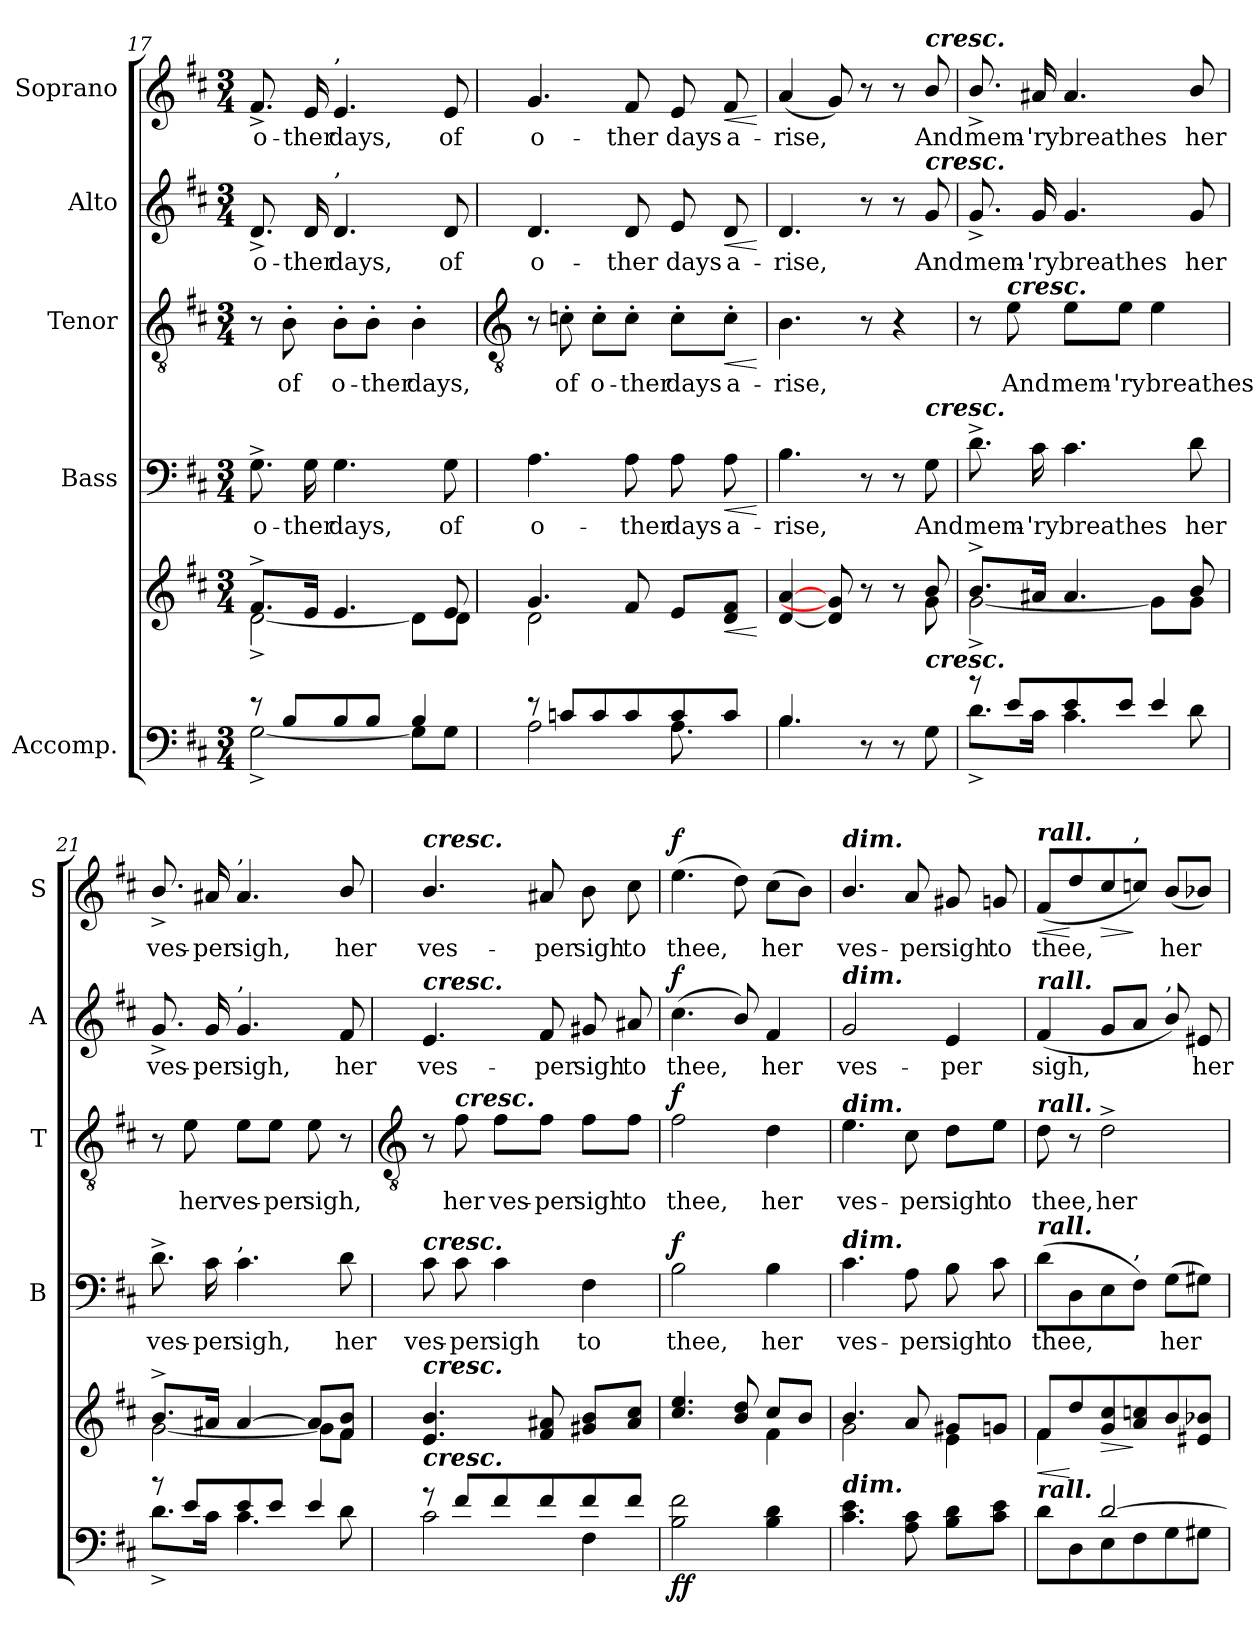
**kern	**kern	**dynam	**kern	**text	**dynam	**kern	**text	**dynam	**kern	**text	**dynam	**kern	**text	**dynam
*part5	*part5	*part5	*part4	*part4	*part4	*part3	*part3	*part3	*part2	*part2	*part2	*part1	*part1	*part1
*staff6	*staff5	*staff5/6	*staff4	*staff4	*staff4	*staff3	*staff3	*staff3	*staff2	*staff2	*staff2	*staff1	*staff1	*staff1
*I"Accomp.	*	*	*I"Bass	*	*	*I"Tenor	*	*	*I"Alto	*	*	*I"Soprano	*	*
*	*	*	*I'B	*	*	*I'T	*	*	*I'A	*	*	*I'S	*	*
*clefF4	*clefG2	*	*clefF4	*	*	*clefGv2	*	*	*clefG2	*	*	*clefG2	*	*
*k[f#c#]	*k[f#c#]	*	*k[f#c#]	*	*	*k[f#c#]	*	*	*k[f#c#]	*	*	*k[f#c#]	*	*
*D:	*D:	*	*D:	*	*	*D:	*	*	*D:	*	*	*D:	*	*
*M3/4	*M3/4	*	*M3/4	*	*	*M3/4	*	*	*M3/4	*	*	*M3/4	*	*
=17	=17	=17	=17	=17	=17	=17	=17	=17	=17	=17	=17	=17	=17	=17
*^	*^	*	*	*	*	*	*	*	*	*	*	*	*	*
!	!	!	!	!	!	!LO:LY:b	!	!	!	!	!	!LO:LY:b	!	!	!LO:LY:b	!
8r	[2G^\	8.f#^/L	[2d^\	.	8.G^	o-	.	8r	.	.	8.d^	o-	.	8.f#^	o-	.
!	!	!	!	!	!	!	!	!	!LO:LY:b	!	!	!	!	!	!	!
8B/L	.	.	.	.	.	.	.	8B'	of	.	.	.	.	.	.	.
!	!	!	!	!	!	!LO:LY:b	!	!	!	!	!	!LO:LY:b	!	!	!LO:LY:b	!
.	.	16e/J	.	.	16G	-ther	.	.	.	.	16d	-ther	.	16e	-ther	.
!	!	!	!	!	!	!	!	!	!	!	!	!	!	!LO:TX:a:t=,	!	!
!	!	!	!	!	!	!	!	!	!	!	!LO:TX:a:t=,	!	!	!	!	!
!	!	!	!	!	!	!LO:LY:b	!	!	!LO:LY:b	!	!	!LO:LY:b	!	!	!LO:LY:b	!
8B/	.	4.e/	.	.	4.G	days,	.	8B'\L	o-	.	4.d	days,	.	4.e	days,	.
!	!	!	!	!	!	!	!	!	!LO:LY:b	!	!	!	!	!	!	!
8B/J	.	.	.	.	.	.	.	8B'\J	-ther	.	.	.	.	.	.	.
!	!	!	!	!	!	!	!	!	!LO:LY:b	!	!	!	!	!	!	!
4B/	8G\L]	.	8d\L]	.	.	.	.	4B'	days,	.	.	.	.	.	.	.
!	!	!	!	!	!	!LO:LY:b	!	!	!	!	!	!LO:LY:b	!	!	!LO:LY:b	!
.	8G\J	8e/	8d\J	.	8G	of	.	.	.	.	8d	of	.	8e	of	.
!!LO:LB:g=z
=18	=18	=18	=18	=18	=18	=18	=18	=18	=18	=18	=18	=18	=18	=18	=18	=18
*	*	*	*	*	*	*	*	*clefGv2	*	*	*	*	*	*	*	*
!	!	!	!	!	!	!LO:LY:b	!	!	!	!	!	!LO:LY:b	!	!	!LO:LY:b	!
8r	2A\	4.g/	2d\	.	4.A	o-	.	8r	.	.	4.d	o-	.	4.g	o-	.
!	!	!	!	!	!	!	!	!	!LO:LY:b	!	!	!	!	!	!	!
8cn/L	.	.	.	.	.	.	.	8cn'	of	.	.	.	.	.	.	.
!	!	!	!	!	!	!	!	!	!LO:LY:b	!	!	!	!	!	!	!
8c/	.	.	.	.	.	.	.	8c'\L	o-	.	.	.	.	.	.	.
!	!	!	!	!	!	!LO:LY:b	!	!	!LO:LY:b	!	!	!LO:LY:b	!	!	!LO:LY:b	!
8c/	.	8f#/	.	.	8A	-ther	.	8c'\J	-ther	.	8d	-ther	.	8f#	-ther	.
!	!	!	!	!	!	!LO:LY:b	!	!	!LO:LY:b	!	!	!LO:LY:b	!	!	!LO:LY:b	!
8c/	8.A\	8e/L	4ryy	.	8A	days	.	8c'\L	days	.	8e	days	.	8e	days	.
!	!	!	!	!LO:HP:b	!	!LO:LY:b	!LO:HP:b	!	!LO:LY:b	!LO:HP:b	!	!LO:LY:b	!LO:HP:b	!	!LO:LY:b	!LO:HP:b
8c/J	.	8d/ 8f#/J	.	<	8A	a-	<	8c'\J	a-	<	8d	a-	<	8f#	a-	<
.	16ryy	.	.	.	.	.	.	.	.	.	.	.	.	.	.	.
*v	*v	*	*	*	*	*	*	*	*	*	*	*	*	*	*	*
*	*v	*v	*	*	*	*	*	*	*	*	*	*	*	*	*
.	.	[	.	.	[	.	.	[	.	.	[	.	.	[
=19	=19	=19	=19	=19	=19	=19	=19	=19	=19	=19	=19	=19	=19	=19
*^	*^	*	*	*	*	*	*	*	*	*	*	*	*	*
!	!	!	!	!	!	!LO:LY:b	!	!	!LO:LY:b	!	!	!LO:LY:b	!	!	!LO:LY:b	!
4.B/	4.B\	[4d/ [4a/	4.ryy	.	4.B	-rise,	.	4.B	-rise,	.	4.d	-rise,	.	(<4a	-rise,	.
.	.	8d/] 8g/]	.	.	.	.	.	.	.	.	.	.	.	8g)	.	.
8ryy	8r	8ryy	8r	.	8r	.	.	8r	.	.	8r	.	.	8r	.	.
4ryy	8r	8ryy	8r	.	8r	.	.	4r	.	.	8r	.	.	8r	.	.
!	!	!	!	!	!	!	!	!	!	!	!	!	!	!LO:TX:a:Bi:t=cresc.	!	!
!	!	!	!	!	!	!	!	!	!	!	!LO:TX:a:Bi:t=cresc.	!	!	!	!	!
!	!	!	!	!	!LO:TX:a:Bi:t=cresc.	!	!	!	!	!	!	!	!	!	!	!
!	!	!LO:TX:b:Bi:t=cresc.	!	!	!	!	!	!	!	!	!	!	!	!	!	!
!	!	!	!	!	!	!LO:LY:b	!	!	!	!	!	!LO:LY:b	!	!	!LO:LY:b	!
.	8G\	8b/	8g\	.	8G	And	.	.	.	.	8g	And	.	8b/	And	.
=20	=20	=20	=20	=20	=20	=20	=20	=20	=20	=20	=20	=20	=20	=20	=20	=20
!	!	!	!	!	!	!LO:LY:b	!	!	!	!	!	!LO:LY:b	!	!	!LO:LY:b	!
8r	8.d^\L	8.b^/L	[2g^\	.	8.d^	mem-	.	8r	.	.	8.g^	mem-	.	8.b^/	mem-	.
!	!	!	!	!	!	!	!	!LO:TX:a:Bi:t=cresc.	!	!	!	!	!	!	!	!
!	!	!	!	!	!	!	!	!	!LO:LY:b	!	!	!	!	!	!	!
8e/L	.	.	.	.	.	.	.	8e	And	.	.	.	.	.	.	.
!	!	!	!	!	!	!LO:LY:b	!	!	!	!	!	!LO:LY:b	!	!	!LO:LY:b	!
.	16c#\J	16a#X/J	.	.	16c#	-'ry	.	.	.	.	16g	-'ry	.	16a#X	-'ry	.
!	!	!	!	!	!	!LO:LY:b	!	!	!LO:LY:b	!	!	!LO:LY:b	!	!	!LO:LY:b	!
8e/	4.c#\	4.a#/	.	.	4.c#	breathes	.	8e\L	mem-	.	4.g	breathes	.	4.a#	breathes	.
!	!	!	!	!	!	!	!	!	!LO:LY:b	!	!	!	!	!	!	!
8e/J	.	.	.	.	.	.	.	8e\J	-'ry	.	.	.	.	.	.	.
!	!	!	!	!	!	!	!	!	!LO:LY:b	!	!	!	!	!	!	!
4e/	.	.	8g\L]	.	.	.	.	4e	breathes	.	.	.	.	.	.	.
!	!	!	!	!	!	!LO:LY:b	!	!	!	!	!	!LO:LY:b	!	!	!LO:LY:b	!
.	8d\	8b/	8g\J	.	8d	her	.	.	.	.	8g	her	.	8b/	her	.
=21	=21	=21	=21	=21	=21	=21	=21	=21	=21	=21	=21	=21	=21	=21	=21	=21
!	!	!	!	!	!	!LO:LY:b	!	!	!	!	!	!LO:LY:b	!	!	!LO:LY:b	!
8r	8.d^\L	8.b^/L	[2g\	.	8.d^	ves-	.	8r	.	.	8.g^	ves-	.	8.b^/	ves-	.
!	!	!	!	!	!	!	!	!	!LO:LY:b	!	!	!	!	!	!	!
8e/L	.	.	.	.	.	.	.	8e	her	.	.	.	.	.	.	.
!	!	!	!	!	!	!LO:LY:b	!	!	!	!	!	!LO:LY:b	!	!	!LO:LY:b	!
.	16c#\J	16a#X/J	.	.	16c#	-per	.	.	.	.	16g	-per	.	16a#X	-per	.
!	!	!	!	!	!	!	!	!	!	!	!	!	!	!LO:TX:a:t=,	!	!
!	!	!	!	!	!	!	!	!	!	!	!LO:TX:a:t=,	!	!	!	!	!
!	!	!	!	!	!LO:TX:a:t=,	!	!	!	!	!	!	!	!	!	!	!
!	!	!	!	!	!	!LO:LY:b	!	!	!LO:LY:b	!	!	!LO:LY:b	!	!	!LO:LY:b	!
8e/	4.c#\	[4a#/	.	.	4.c#	sigh,	.	8e\L	ves-	.	4.g	sigh,	.	4.a#	sigh,	.
!	!	!	!	!	!	!	!	!	!LO:LY:b	!	!	!	!	!	!	!
8e/J	.	.	.	.	.	.	.	8e\J	-per	.	.	.	.	.	.	.
!	!	!	!	!	!	!	!	!	!LO:LY:b	!	!	!	!	!	!	!
4e/	.	8a#/L]	8g\L]	.	.	.	.	8e	sigh,	.	.	.	.	.	.	.
!	!	!	!	!	!	!LO:LY:b	!	!	!	!	!	!LO:LY:b	!	!	!LO:LY:b	!
.	8d\	8f#/ 8b/J	8f#\J	.	8d	her	.	8r	.	.	8f#	her	.	8b/	her	.
!!LO:LB:g=z
=22	=22	=22	=22	=22	=22	=22	=22	=22	=22	=22	=22	=22	=22	=22	=22	=22
*	*	*	*	*	*	*	*	*clefGv2	*	*	*	*	*	*	*	*
!	!	!	!	!	!	!	!	!	!	!	!	!	!	!LO:TX:a:Bi:t=cresc.	!	!
!	!	!	!	!	!	!	!	!	!	!	!LO:TX:a:Bi:t=cresc.	!	!	!	!	!
!	!	!	!	!	!LO:TX:a:Bi:t=cresc.	!	!	!	!	!	!	!	!	!	!	!
!	!	!LO:TX:a:Bi:t=cresc.	!	!	!	!	!	!	!	!	!	!	!	!	!	!
!LO:TX:a:Bi:t=cresc.	!	!	!	!	!	!	!	!	!	!	!	!	!	!	!	!
!	!	!	!LO:N:vis=1	!	!	!LO:LY:b	!	!	!	!	!	!LO:LY:b	!	!	!LO:LY:b	!
8r	2c#\	4.e/ 4.b/	2.ryy	.	8c#	ves-	.	8r	.	.	4.e	ves-	.	4.b/	ves-	.
!	!	!	!	!	!	!	!	!LO:TX:a:Bi:t=cresc.	!	!	!	!	!	!	!	!
!	!	!	!	!	!	!LO:LY:b	!	!	!LO:LY:b	!	!	!	!	!	!	!
8f#/L	.	.	.	.	8c#	-per	.	8f#	her	.	.	.	.	.	.	.
!	!	!	!	!	!	!LO:LY:b	!	!	!LO:LY:b	!	!	!	!	!	!	!
8f#/	.	.	.	.	4c#	sigh	.	8f#\L	ves-	.	.	.	.	.	.	.
!	!	!	!	!	!	!	!	!	!LO:LY:b	!	!	!LO:LY:b	!	!	!LO:LY:b	!
8f#/	.	8f#/ 8a#X/	.	.	.	.	.	8f#\J	-per	.	8f#	-per	.	8a#X	-per	.
!	!	!	!	!	!	!LO:LY:b	!	!	!LO:LY:b	!	!	!LO:LY:b	!	!	!LO:LY:b	!
8f#/	4F#\	8g#X/ 8b/L	.	.	4F#	to	.	8f#\L	sigh	.	8g#X	sigh	.	8b	sigh	.
!	!	!	!	!	!	!	!	!	!LO:LY:b	!	!	!LO:LY:b	!	!	!LO:LY:b	!
8f#/J	.	8a#/ 8cc#/J	.	.	.	.	.	8f#\J	to	.	8a#X	to	.	8cc#	to	.
=23	=23	=23	=23	=23	=23	=23	=23	=23	=23	=23	=23	=23	=23	=23	=23	=23
!LO:N:vis=1	!	!	!	!LO:DY:b=2	!	!LO:LY:b	!	!	!LO:LY:b	!	!	!LO:LY:b	!	!	!LO:LY:b	!
!	!	!	!	!LO:DY:n=1:b	!	!	!LO:DY:b	!	!	!LO:DY:b	!	!	!LO:DY:b	!	!	!LO:DY:b
2.ryy	2B\ 2f#\	4.cc#/ 4.ee/	2ryy	f f	2B	thee,	f	2f#	thee,	f	(<4.cc#	thee,	f	(>4.ee	thee,	f
.	.	8b/ 8dd/	.	.	.	.	.	.	.	.	8b/)	.	.	8dd)	.	.
!	!	!	!	!	!	!LO:LY:b	!	!	!LO:LY:b	!	!	!LO:LY:b	!	!	!LO:LY:b	!
.	4B\ 4d\	8cc#/L	4f#\	.	4B	her	.	4d	her	.	4f#	her	.	(>8cc#L	her	.
.	.	8b/J	.	.	.	.	.	.	.	.	.	.	.	8bJ)	.	.
=24	=24	=24	=24	=24	=24	=24	=24	=24	=24	=24	=24	=24	=24	=24	=24	=24
!	!	!	!	!	!	!	!	!	!	!	!	!	!	!LO:TX:a:Bi:t=dim.	!	!
!	!	!	!	!	!	!	!	!	!	!	!LO:TX:a:Bi:t=dim.	!	!	!	!	!
!	!	!	!	!	!	!	!	!LO:TX:a:Bi:t=dim.	!	!	!	!	!	!	!	!
!	!	!	!	!	!LO:TX:a:Bi:t=dim.	!	!	!	!	!	!	!	!	!	!	!
!LO:TX:a:Bi:t=dim.	!	!	!	!	!	!	!	!	!	!	!	!	!	!	!	!
!LO:N:vis=1	!	!	!	!	!	!LO:LY:b	!	!	!LO:LY:b	!	!	!LO:LY:b	!	!	!LO:LY:b	!
2.ryy	4.c#\ 4.e\	4.b/	2g\	.	4.c#	ves-	.	4.e	ves-	.	2g	ves-	.	4.b/	ves-	.
!	!	!	!	!	!	!LO:LY:b	!	!	!LO:LY:b	!	!	!	!	!	!LO:LY:b	!
.	8A\ 8c#\	8a/	.	.	8A	-per	.	8c#	-per	.	.	.	.	8a	-per	.
!	!	!	!	!	!	!LO:LY:b	!	!	!LO:LY:b	!	!	!LO:LY:b	!	!	!LO:LY:b	!
.	8B\ 8d\L	8g#X/L	4e\	.	8B	sigh	.	8d\L	sigh	.	4e	-per	.	8g#X	sigh	.
!	!	!	!	!	!	!LO:LY:b	!	!	!LO:LY:b	!	!	!	!	!	!LO:LY:b	!
.	8c#\ 8e\J	8gn/J	.	.	8c#	to	.	8e\J	to	.	.	.	.	8gn	to	.
=25	=25	=25	=25	=25	=25	=25	=25	=25	=25	=25	=25	=25	=25	=25	=25	=25
!	!	!	!	!	!	!	!	!	!	!	!	!	!	!LO:TX:a:Bi:t=rall.	!	!
!	!	!	!	!	!	!	!	!	!	!	!LO:TX:a:Bi:t=rall.	!	!	!	!	!
!	!	!	!	!	!	!	!	!LO:TX:a:Bi:t=rall.	!	!	!	!	!	!	!	!
!	!	!	!	!	!LO:TX:a:Bi:t=rall.	!	!	!	!	!	!	!	!	!	!	!
!	!	!LO:TX:b:Bi:t=rall.	!	!	!	!	!	!	!	!	!	!	!	!	!	!
!	!	!	!	!LO:HP:b	!	!LO:LY:b	!	!	!LO:LY:b	!	!	!LO:LY:b	!	!	!LO:LY:b	!LO:HP:b
4ryy	8d\L	8f#/L	4f#\	<	(>8dL	thee,	.	8d	thee,	.	(<4f#	sigh,	.	(<8f#L	thee,	<
.	8D\	8dd/	.	[	8D	.	.	8r	.	.	.	.	.	8dd	.	[
!	!	!	!	!LO:HP:b	!	!	!	!	!LO:LY:b	!	!	!	!	!	!	!LO:HP:b
[2d/	8E\	8g/ 8cc#/	2ryy	>	8E	.	.	2d^	her	.	8gL	.	.	8cc#	.	>
!	!	!	!	!	!	!	!	!	!	!	!	!	!	!LO:TX:a:t=,	!	!
!	!	!	!	!	!LO:TX:a:t=,	!	!	!	!	!	!	!	!	!	!	!
.	8F#\	8a/ 8ccn/	.	]	8F#J)	.	.	.	.	.	8aJ	.	.	8ccnJ)	.	]
!	!	!	!	!	!	!	!	!	!	!	!LO:TX:a:t=,	!	!	!	!	!
!	!	!	!	!	!	!LO:LY:b	!	!	!	!	!	!	!	!	!LO:LY:b	!
.	8G\	8b/	.	.	(>8GL	her	.	.	.	.	8b/)	.	.	(<8b/L	her	.
!	!	!	!	!	!	!	!	!	!	!	!	!LO:LY:b	!	!	!	!
.	8G#X\J	8e#X/ 8b-X/J	.	.	8G#XJ)	.	.	.	.	.	8e#X	her	.	8b-X/J)	.	.
*v	*v	*	*	*	*	*	*	*	*	*	*	*	*	*	*	*
*	*v	*v	*	*	*	*	*	*	*	*	*	*	*	*	*
=	=	=	=	=	=	=	=	=	=	=	=	=	=	=
*-	*-	*-	*-	*-	*-	*-	*-	*-	*-	*-	*-	*-	*-	*-
